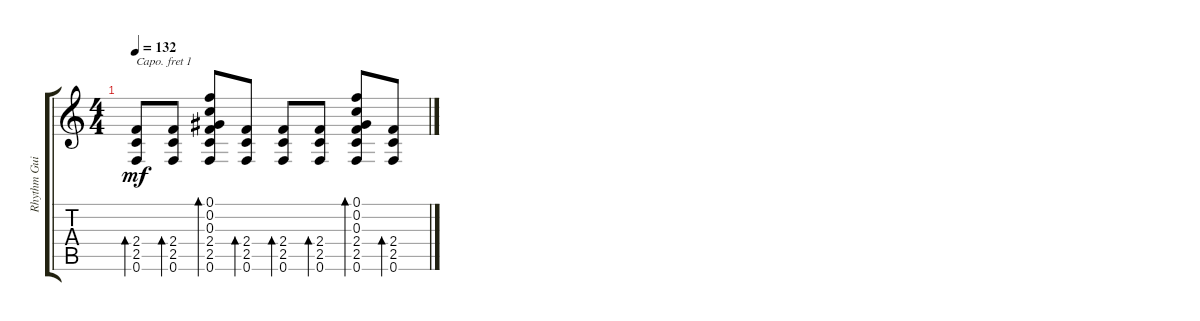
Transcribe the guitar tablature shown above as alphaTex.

\track ("Rhythm Guitar" "Rhythm Gui") {instrument acousticguitarsteel}
\staff {score tabs}
\capo 1
\tuning (E4 B3 G3 D3 A2 E2) {hide}
\ts (4 4)
\tempo 132
\clef g2
\ks c
(2.4 2.5 0.6).8{bd 30 dy mf} (2.4 2.5 0.6).8{bd 30} (0.1 0.2 0.3 2.4 2.5 0.6).8{bd 30} (2.4 2.5 0.6).8{bd 30} (2.4 2.5 0.6).8{bd 30} (2.4 2.5 0.6).8{bd 30} (0.1 0.2 0.3 2.4 2.5 0.6).8{bd 30} (2.4 2.5 0.6).8{bd 30}
